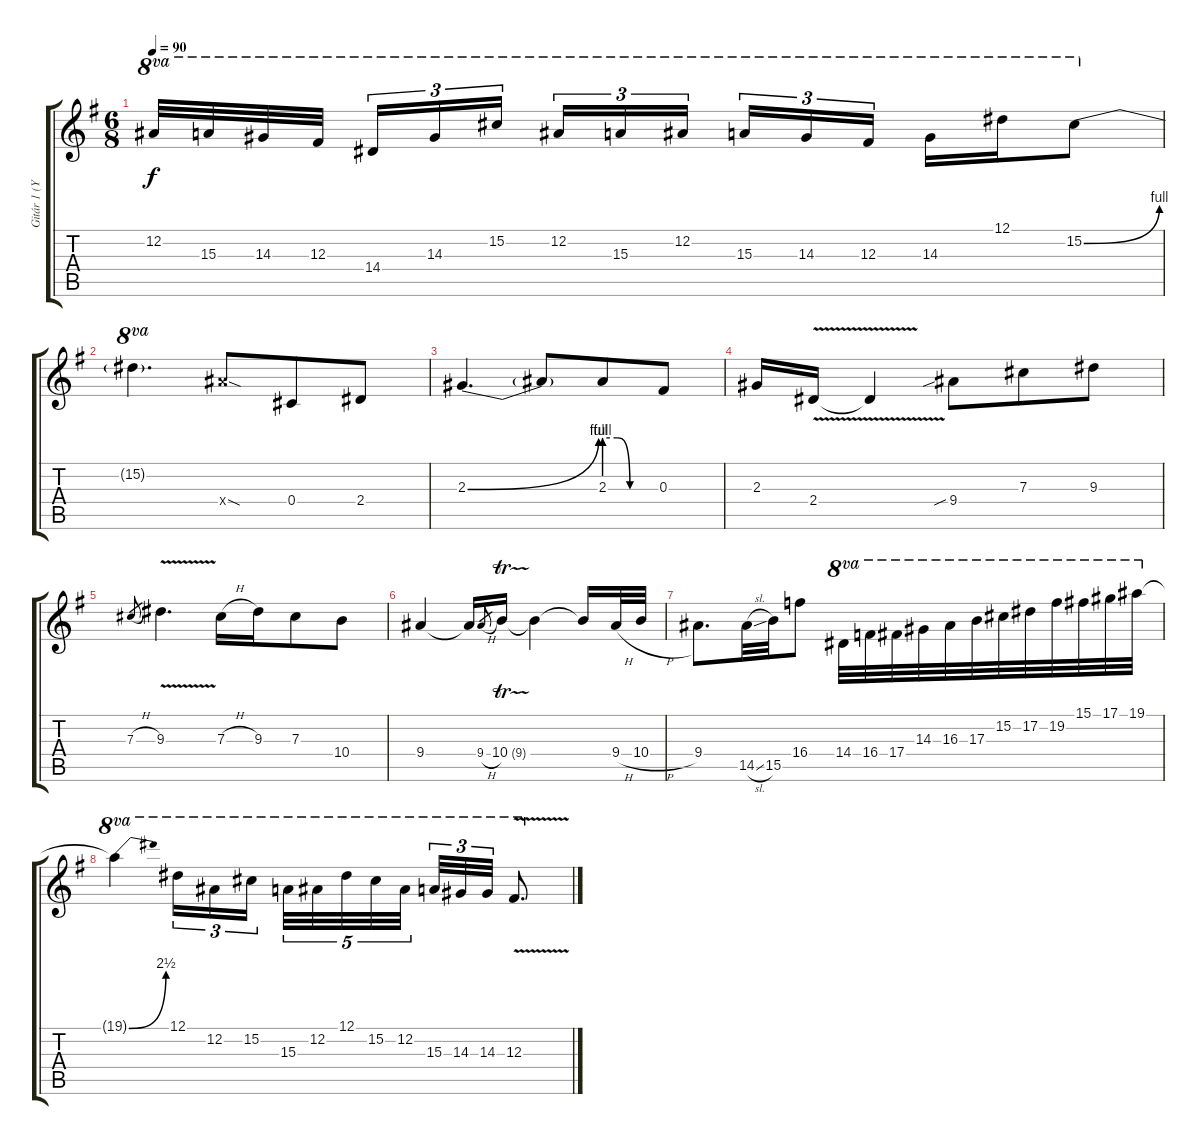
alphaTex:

\track ("Gitár 1 (Yngwie Malmsteen)" "Gitár 1 (Y") {instrument distortionguitar}
\staff {score tabs}
\tuning (Eb4 Bb3 Gb3 Db3 Ab2 Eb2) {hide}
\ts (6 8)
\tempo 90
\clef g2
\ks g
12.2.32{ot 8va dy f} 15.3.32{ot 8va} 14.3.32{ot 8va} 12.3.32{ot 8va beam splitsecondary} 14.4.16{tu (3 2) ot 8va} 14.3.16{tu (3 2) ot 8va} 15.2.16{tu (3 2) ot 8va beam splitsecondary} 12.2.16{tu (3 2) ot 8va} 15.3.16{tu (3 2) ot 8va} 12.2.16{tu (3 2) ot 8va} 15.3.16{tu (3 2) ot 8va} 14.3.16{tu (3 2) ot 8va} 12.3.16{tu (3 2) ot 8va beam splitsecondary} 14.3.16{ot 8va} 12.1.16{ot 8va} 15.2{be (bend 0 0 60 4)}.8{ot 8va} |
15.2{t}.4{d ot 8va} 9.4{sod x}.8 0.4.8 2.4.8 |
2.3{be (bend 0 0 60 4)}.4{d} 2.3{t}.8 2.3{be (custom 0 4 15 4 30 0 60 0)}.8 0.3.8 |
2.3.16 2.4{v}.16 2.4{t}.4 9.4{sib}.8 7.3.8 9.3.8 |
7.3{h}.8{gr} 9.3{v}.4{d} 7.3{h}.16 9.3.16{beam merge} 7.3.8 10.4.8 |
9.4.4 9.4{t}.16 9.4{h}.8{gr} 10.4{tr (9 32)}.16 10.4{t}.4 10.4{t}.16 9.4{h}.32 10.4{h}.32 |
9.4.8{d} 14.5{sl}.32 15.5.32 16.4.8 14.4.32{ot 8va} 16.4.32{ot 8va} 17.4.32{ot 8va} 14.3.32{ot 8va} 16.3.32{ot 8va} 17.3.32{ot 8va} 15.2.32{ot 8va} 17.2.32{ot 8va} 19.2.32{ot 8va} 15.1.32{ot 8va} 17.1.32{ot 8va} 19.1.32{ot 8va} |
19.1{be (bend 0 0 60 10) t}.4{ot 8va} 12.1.16{tu (3 2) ot 8va} 12.2.16{tu (3 2) ot 8va} 15.2.16{tu (3 2) ot 8va} 15.3.32{tu (5 4) ot 8va} 12.2.32{tu (5 4) ot 8va} 12.1.32{tu (5 4) ot 8va} 15.2.32{tu (5 4) ot 8va} 12.2.32{tu (5 4) ot 8va beam splitsecondary} 15.3.32{tu (3 2) ot 8va} 14.3.32{tu (3 2) ot 8va} 14.3.32{tu (3 2) ot 8va} 12.3{v}.8{d ot 8va}
